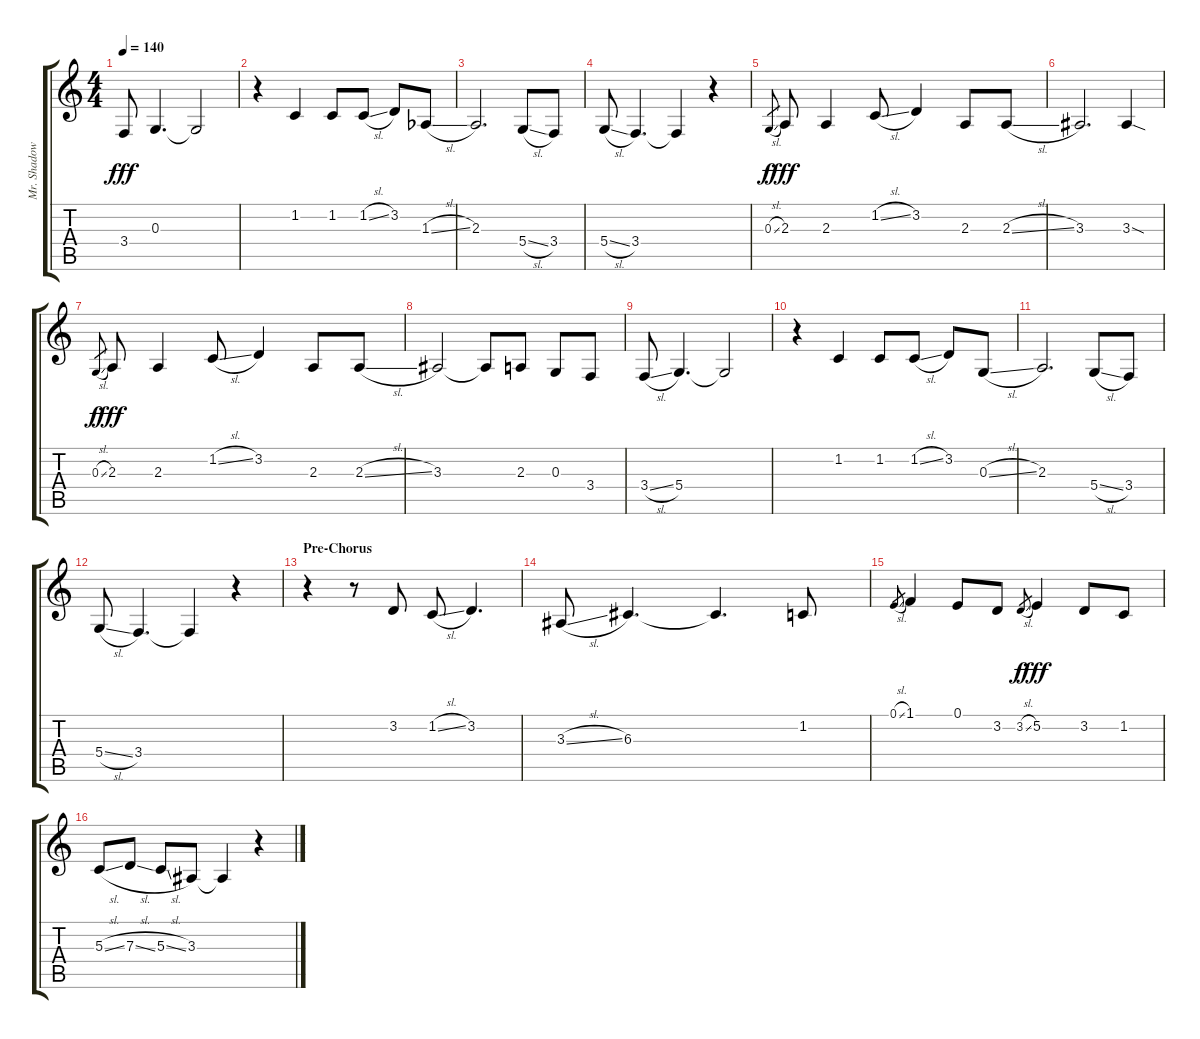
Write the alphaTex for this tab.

\track ("" "Mr. Shadow") {instrument tenorsax}
\staff {score tabs}
\tuning (E4 B3 G3 D3 A2 D2) {hide}
\ts (4 4)
\tempo 140
\clef g2
\ks c
3.4.8{dy fff} 0.3.4{d} 0.3{t}.2 |
r.4 1.2.4 1.2.8 1.2{sl}.8 3.2.8 1.3{sl acc b}.8 |
2.3.2{d} 5.4{sl}.8 3.4.8 |
5.4{sl}.8 3.4.4{d} 3.4{t}.4 r.4 |
0.3{sl}.8{gr dy f} 2.3.8{dy fff} 2.3.4 1.2{sl}.8 3.2.4 2.3.8 2.3{sl}.8 |
3.3.2{d} 3.3{sod}.4 |
0.3{sl}.8{gr dy f} 2.3.8{dy fff} 2.3.4 1.2{sl}.8 3.2.4 2.3.8 2.3{sl}.8 |
3.3.2 3.3{t}.8 2.3.8 0.3.8 3.4.8 |
3.4{sl}.8 5.4.4{d} 5.4{t}.2 |
r.4 1.2.4 1.2.8 1.2{sl}.8 3.2.8 0.3{sl}.8 |
2.3.2{d} 5.4{sl}.8 3.4.8 |
5.4{sl}.8 3.4.4{d} 3.4{t}.4 r.4 |
\section ("" "Pre-Chorus")
r.4 r.8 3.2.8 1.2{sl}.8 3.2.4{d} |
3.3{sl}.8 6.3.4{d} 6.3{t}.4{d} 1.2.8 |
0.1{sl}.8{gr} 1.1.4 0.1.8 3.2.8 3.2{sl}.8{gr dy f} 5.2.4{dy fff} 3.2.8 1.2.8 |
5.3{sl}.8 7.3{sl}.8 5.3{sl}.8 3.3.8 3.3{t}.4 r.4
